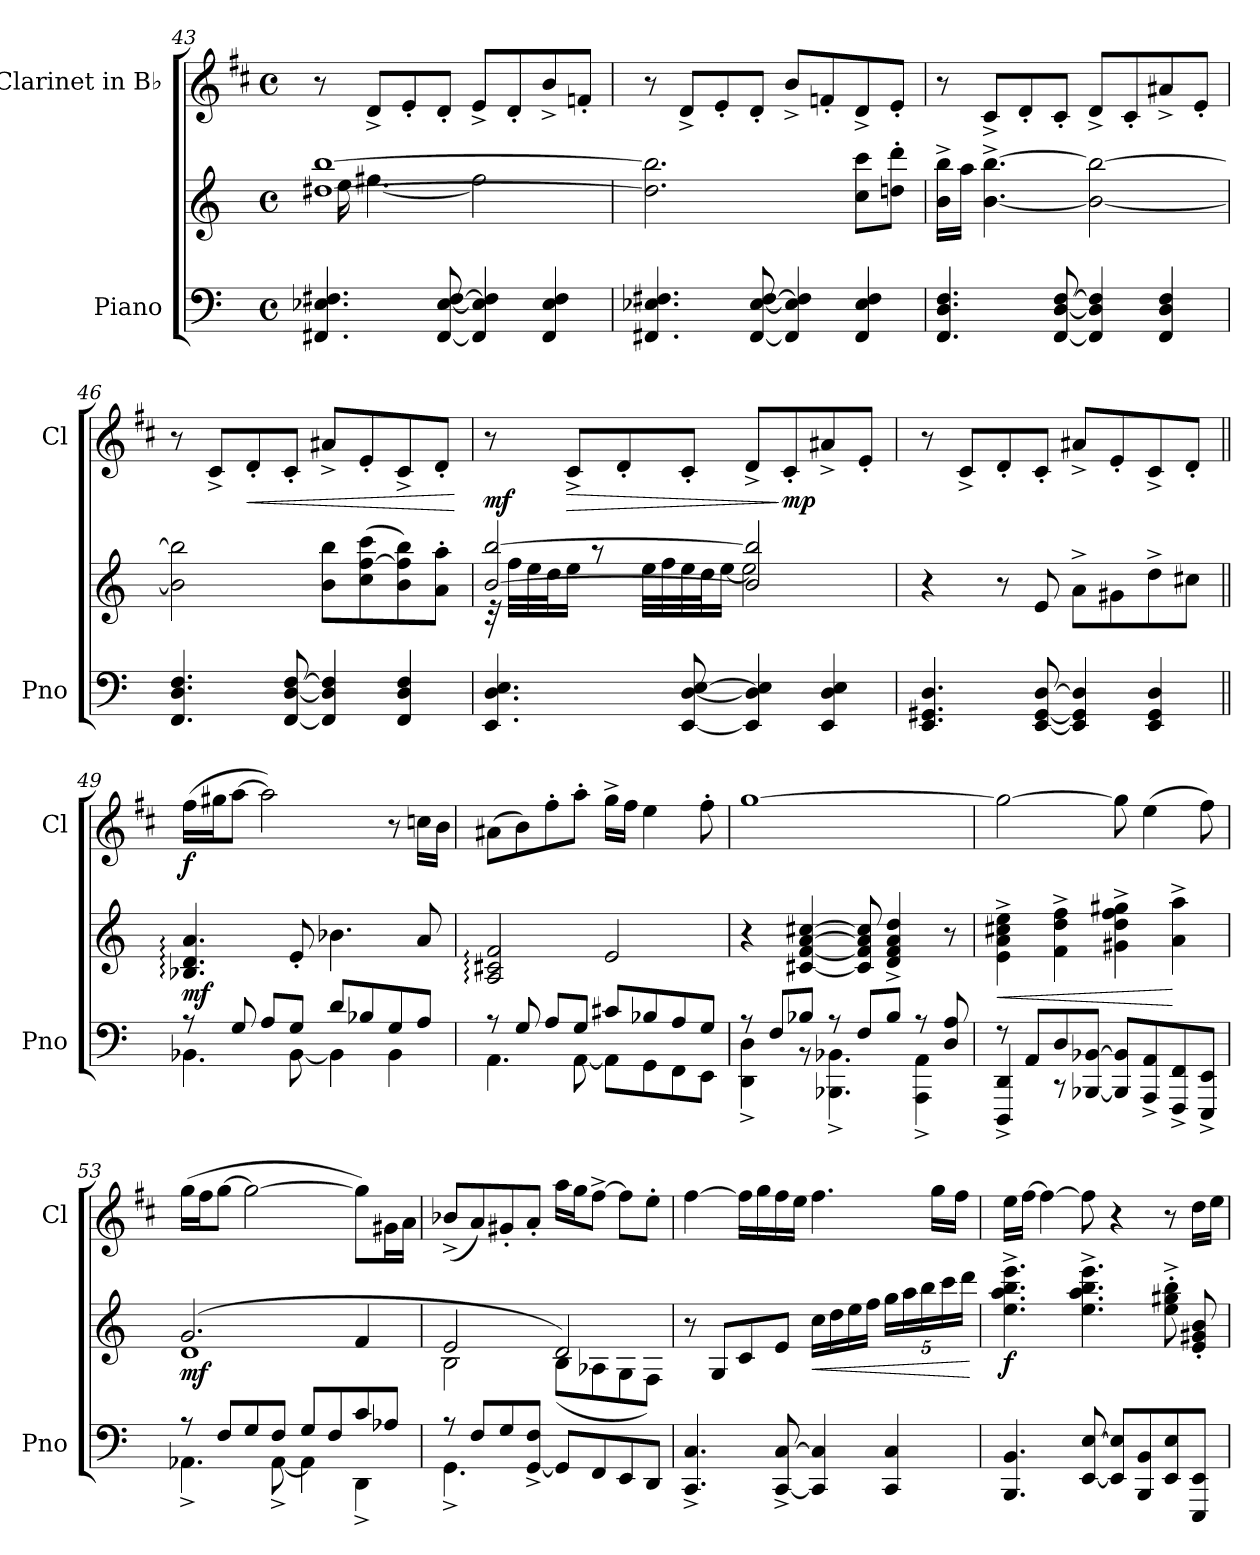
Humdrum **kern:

**kern	**kern	**dynam	**kern	**dynam
*part2	*part2	*part2	*part1	*part1
*staff3	*staff2	*staff2/3	*staff1	*staff1
*I"Piano	*	*	*I"Clarinet in B♭	*
*I'Pno	*	*	*I'Cl	*
*clefF4	*clefG2	*	*clefG2	*
*	*	*	*ITrd1c2	*
*k[]	*k[]	*	*k[]	*
*M4/4	*M4/4	*	*M4/4	*
*met(c)	*met(c)	*	*met(c)	*
=43	=43	=43	=43	=43
*	*^	*	*	*
4.FF#X/ 4.E-X/ 4.F#X/	[1dd#X [1bb	16ryy	.	8r	.
.	.	16ee\	.	.	.
.	.	[4.ff#X\	.	8c^/L	.
.	.	.	.	8d'/	.
[8FF#/ [8E-/ [8F#/	.	.	.	8c'/J	.
4FF#/] 4E-/] 4F#/]	.	2ff#\]	.	8d^/L	.
.	.	.	.	8c'/	.
4FF#/ 4E-/ 4F#/	.	.	.	8a^/	.
.	.	.	.	8e-X'/J	.
*	*v	*v	*	*	*
!!LO:LB:g=z
=44	=44	=44	=44	=44
4.FF#X/ 4.E-X/ 4.F#X/	2.dd#\] 2.bb\]	.	8r	.
.	.	.	8c^/L	.
.	.	.	8d'/	.
[8FF#/ [8E-/ [8F#/	.	.	8c'/J	.
4FF#/] 4E-/] 4F#/]	.	.	8a^/L	.
.	.	.	8e-X'/	.
4FF#/ 4E-/ 4F#/	8cc\ 8ccc\L	.	8c^/	.
.	8ddn\' 8ddd\'J	.	8d'/J	.
=45	=45	=45	=45	=45
4.FF/ 4.D/ 4.F/	16b\^ 16bb\^LL	.	8r	.
.	16aa\JJ	.	.	.
.	[4.b\^ [4.bb\^	.	8B^/L	.
.	.	.	8c'/	.
[8FF/ [8D/ [8F/	.	.	8B'/J	.
4FF/] 4D/] 4F/]	2b\_ 2bb\_	.	8c^/L	.
.	.	.	8B'/	.
4FF/ 4D/ 4F/	.	.	8g#X^/	.
.	.	.	8d'/J	.
=46	=46	=46	=46	=46
4.FF/ 4.D/ 4.F/	2b\] 2bb\]	.	8r	.
.	.	.	8B^/L	.
!	!	!	!	!LO:HP:b
.	.	.	8c'/	<
[8FF/ [8D/ [8F/	.	.	8B'/J	.
4FF/] 4D/] 4F/]	8b\ 8bb\L	.	8g#X^/L	.
.	(>8cc\ [8ff\ 8ccc\	.	8d'/	.
4FF/ 4D/ 4F/	8b\ 8ff\] 8bb\)	.	8B^/	.
.	8a\' 8aa\'J	.	8c'/J	.
.	.	.	.	[
=47	=47	=47	=47	=47
*	*^	*	*	*
!	!	!	!	!	!LO:DY:b
4.EE/ 4.D/ 4.E/	[2b/ [2bb/	32r	.	8r	mf
.	.	32ff\LLL	.	.	.
.	.	32ee\	.	.	.
.	.	32dd\J	.	.	.
!	!	!	!	!	!LO:HP:b
.	.	16ee\JJ	.	8B^/L	>
.	.	8raa	.	.	.
.	.	.	.	8c'/	.
.	.	32ee\LLL	.	.	.
.	.	32ff\	.	.	.
[8EE/ [8D/ [8E/	.	32ee\	.	8B'/J	.
.	.	32dd\J	.	.	.
.	.	[16ee\JJ	.	.	.
4EE/] 4D/] 4E/]	2b/] 2bb/]	2ee\]	.	8c^/L	.
!	!	!	!	!	!LO:DY:n=1:b
.	.	.	.	8B'/	] mp
4EE/ 4D/ 4E/	.	.	.	8g#X^/	.
.	.	.	.	8d'/J	.
*	*v	*v	*	*	*
!!LO:LB:g=z
=48	=48	=48	=48	=48
4.EE/ 4.GG#X/ 4.D/	4r	.	8r	.
.	.	.	8B^/L	.
.	8r	.	8c'/	.
[8EE/ [8GG#/ [8D/	8e/	.	8B'/J	.
4EE/] 4GG#/] 4D/]	8a^\L	.	8g#X^/L	.
.	8g#X\	.	8d'/	.
4EE/ 4GG#/ 4D/	8dd^\	.	8B^/	.
.	8cc#X\J	.	8c'/J	.
=49||	=49||	=49||	=49||	=49||
*^	*	*	*	*
!	!	!	!LO:DY:b	!	!LO:DY:b
8r	4.BB-X\	4.B-X/: 4.d/: 4.a/:	mf	(16ee\LL	f
.	.	.	.	16ff#X\J	.
8G/	.	.	.	[8gg\J	.
8A/L	.	.	.	2gg\])	.
8G/J	[8BB-\	8e'/	.	.	.
8d/L	4BB-\]	4.b-X\	.	.	.
8B-X/	.	.	.	.	.
8G/	4BB-\	.	.	8r	.
8A/J	.	8a/	.	16b-X\LL	.
.	.	.	.	16a\JJ	.
=50	=50	=50	=50	=50	=50
8r	4.AA\	2A/: 2c#X/: 2f/:	.	(8g#X\L	.
8G/	.	.	.	8a\)	.
8A/L	.	.	.	8ee'\	.
8G/J	[8AA\	.	.	8gg'\J	.
8c#X/L	8AA\L]	2e/	.	16ff^\LL	.
.	.	.	.	16ee\JJ	.
8B-X/	8GG\	.	.	4dd\	.
8A/	8FF\	.	.	.	.
8G/J	8EE\J	.	.	8ee'\	.
=51	=51	=51	=51	=51	=51
8r	4DD\^ 4D\^	4r	.	[1ff	.
8F/L	.	.	.	.	.
8B-X/J	8r	[4c#X/ [4f/ [4a/ [4cc#X/	.	.	.
8r	4.BBB-X\^ 4.BB-X\^	.	.	.	.
8F/L	.	8c#/] 8f/] 8a/] 8cc#/]	.	.	.
8B-/J	.	4d/^ 4f/^ 4a/^ 4dd/^	.	.	.
8r	4AAA\^ 4AA\^	.	.	.	.
8D/ 8A/	.	8r	.	.	.
!!LO:PB:g=z
=52	=52	=52	=52	=52	=52
!	!	!	!LO:HP:b	!	!
8r	4DDD/^ 4DD/^	4e\^ 4a\^ 4cc#X\^ 4ee\^	<	2ff\_	.
8AA/L	.	.	.	.	.
8D/	8r	4f\^ 4dd\^ 4ff\^	.	.	.
[8BBB-X/ [8BB-X/J	2ryy	.	.	.	.
8BBB-/] 8BB-/]L	.	4g#X\^ 4dd\^ 4ff\^ 4gg#X\^	.	8ff\]	.
8AAA/^ 8AA/^	.	.	.	(4dd\	.
8FFF/^ 8FF/^	.	4a\^ 4aa\^	[	.	.
8EEE/^ 8EE/^J	8ryy	.	.	8ee\)	.
=53	=53	=53	=53	=53	=53
*	*	*^	*	*	*
!	!	!	!	!LO:DY:b	!	!
8r	4.AA-X^\	(2.g/	1d	mf	(16ff\LL	.
.	.	.	.	.	16ee\J	.
8F/L	.	.	.	.	[8ff\J	.
8G/	.	.	.	.	2ff\_	.
8F/J	[8AA-^\	.	.	.	.	.
8G/L	4AA-\]	.	.	.	.	.
8F/	.	.	.	.	.	.
8c/	4DD^\	4f/	.	.	8ff\L])	.
8A-X/J	.	.	.	.	16f#X\L	.
.	.	.	.	.	16g\JJ	.
=54	=54	=54	=54	=54	=54	=54
8r	4.GG^\	2e/	2B\	.	(8a-X^/L	.
8F/L	.	.	.	.	8g/)	.
8G/	.	.	.	.	8f#X'/	.
[8GG/^ 8F/^J	2ryy	.	.	.	8g'/J	.
8GG/L]	.	2d/)	(>8B\L	.	16gg\LL	.
.	.	.	.	.	16ff\J	.
8FF/	.	.	8A-X\	.	[8ee^\J	.
8EE/	.	.	8G\	.	8ee\L]	.
8DD/J	8ryy	.	8F\J)	.	8dd'\J	.
*v	*v	*	*	*	*	*
*	*v	*v	*	*	*
=55	=55	=55	=55	=55
4.CC/^ 4.C/^	8r	.	[4ee\	.
.	8G/L	.	.	.
.	8c/	.	16ee\LL]	.
.	.	.	16ff\	.
[8CC/^ [8C/^	8e/J	.	16ee\	.
.	.	.	16dd\JJ	.
!	!	!LO:HP:b	!	!
4CC/] 4C/]	16cc\LL	<	4.ee\	.
.	16dd\	.	.	.
.	16ee\	.	.	.
.	16ff\JJ	.	.	.
*	*Xbrackettup	*	*	*
4CC/ 4C/	20gg\LL	.	.	.
.	20aa\	.	.	.
.	20bb\	.	.	.
.	.	.	16ff\LL	.
.	20ccc\	.	.	.
.	.	.	16ee\JJ	.
.	20ddd\JJ	.	.	.
.	.	[	.	.
!!LO:LB:g=z
=56	=56	=56	=56	=56
!	!	!LO:DY:b	!	!
4.BBB/ 4.BB/	4.ee\^ 4.aa\^ 4.bb\^ 4.eee\^	f	16dd\LL	.
.	.	.	[16ee\JJ	.
.	.	.	4ee\_	.
[8EE/ [8E/	4.ee\^ 4.aa\^ 4.bb\^ 4.eee\^	.	8ee\]	.
8EE/] 8E/]L	.	.	4r	.
8BBB/ 8BB/	.	.	.	.
8EE/ 8E/	8ee\'^ 8gg#X\'^ 8bb\'^	.	8r	.
8EEE/ 8EE/J	8e/' 8g#X/' 8b/'	.	16cc\LL	.
.	.	.	16dd\JJ	.
=	=	=	=	=
*-	*-	*-	*-	*-
